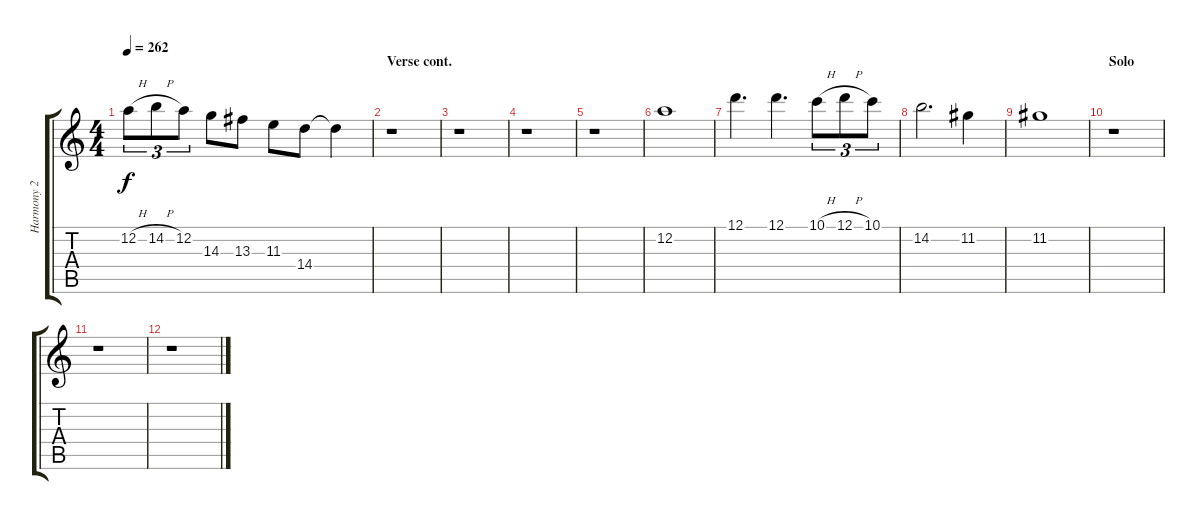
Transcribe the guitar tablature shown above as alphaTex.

\track ("Harmony 2" "Harmony 2") {instrument overdrivenguitar}
\staff {score tabs}
\tuning (D4 A3 F3 C3 G2 C2) {hide}
\ts (4 4)
\tempo 262
\clef g2
\ks aminor
12.2{h}.8{tu (3 2) dy f} 14.2{h}.8{tu (3 2)} 12.2.8{tu (3 2)} 14.3.8 13.3.8 11.3.8 14.4.8 14.4{t}.4 |
\section ("" "Verse cont.")
r.1 |
r.1 |
r.1 |
r.1 |
12.2.1 |
12.1.4{d} 12.1.4{d} 10.1{h}.8{tu (3 2)} 12.1{h}.8{tu (3 2)} 10.1.8{tu (3 2)} |
14.2.2{d} 11.2.4 |
11.2.1 |
\section ("" "Solo")
r.1 |
r.1 |
r.1
